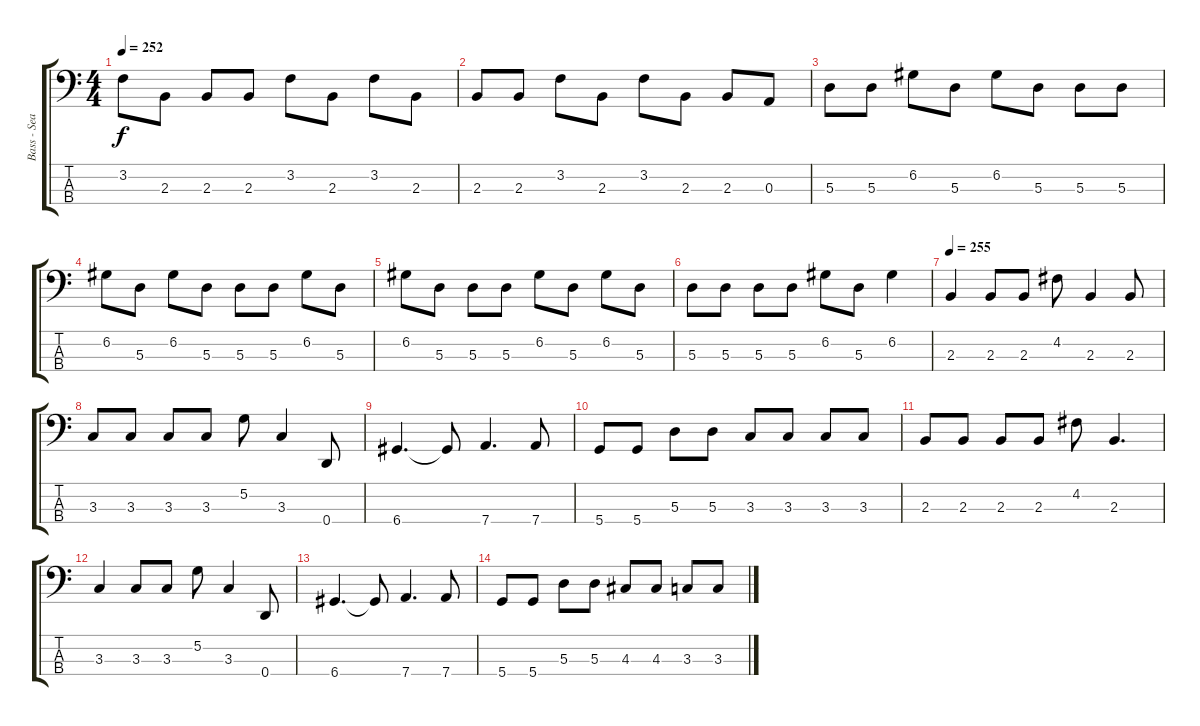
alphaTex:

\track ("Bass - Sean" "Bass - Sea") {instrument fretlessbass}
\staff {score tabs}
\tuning (G2 D2 A1 D1) {hide}
\ts (4 4)
\tempo 252
\clef f4
\ks c
3.2.8{dy f} 2.3.8 2.3.8 2.3.8 3.2.8 2.3.8 3.2.8 2.3.8 |
2.3.8 2.3.8 3.2.8 2.3.8 3.2.8 2.3.8 2.3.8 0.3.8 |
5.3.8 5.3.8 6.2.8 5.3.8 6.2.8 5.3.8 5.3.8 5.3.8 |
6.2.8 5.3.8 6.2.8 5.3.8 5.3.8 5.3.8 6.2.8 5.3.8 |
6.2.8 5.3.8 5.3.8 5.3.8 6.2.8 5.3.8 6.2.8 5.3.8 |
5.3.8 5.3.8 5.3.8 5.3.8 6.2.8 5.3.8 6.2.4 |
\tempo 255
2.3.4 2.3.8 2.3.8 4.2.8 2.3.4 2.3.8 |
3.3.8 3.3.8 3.3.8 3.3.8 5.2.8 3.3.4 0.4.8 |
6.4.4{d} 6.4{t}.8 7.4.4{d} 7.4.8 |
5.4.8 5.4.8 5.3.8 5.3.8 3.3.8 3.3.8 3.3.8 3.3.8 |
2.3.8 2.3.8 2.3.8 2.3.8 4.2.8 2.3.4{d} |
3.3.4 3.3.8 3.3.8 5.2.8 3.3.4 0.4.8 |
6.4.4{d} 6.4{t}.8 7.4.4{d} 7.4.8 |
5.4.8 5.4.8 5.3.8 5.3.8 4.3.8 4.3.8 3.3.8 3.3.8
